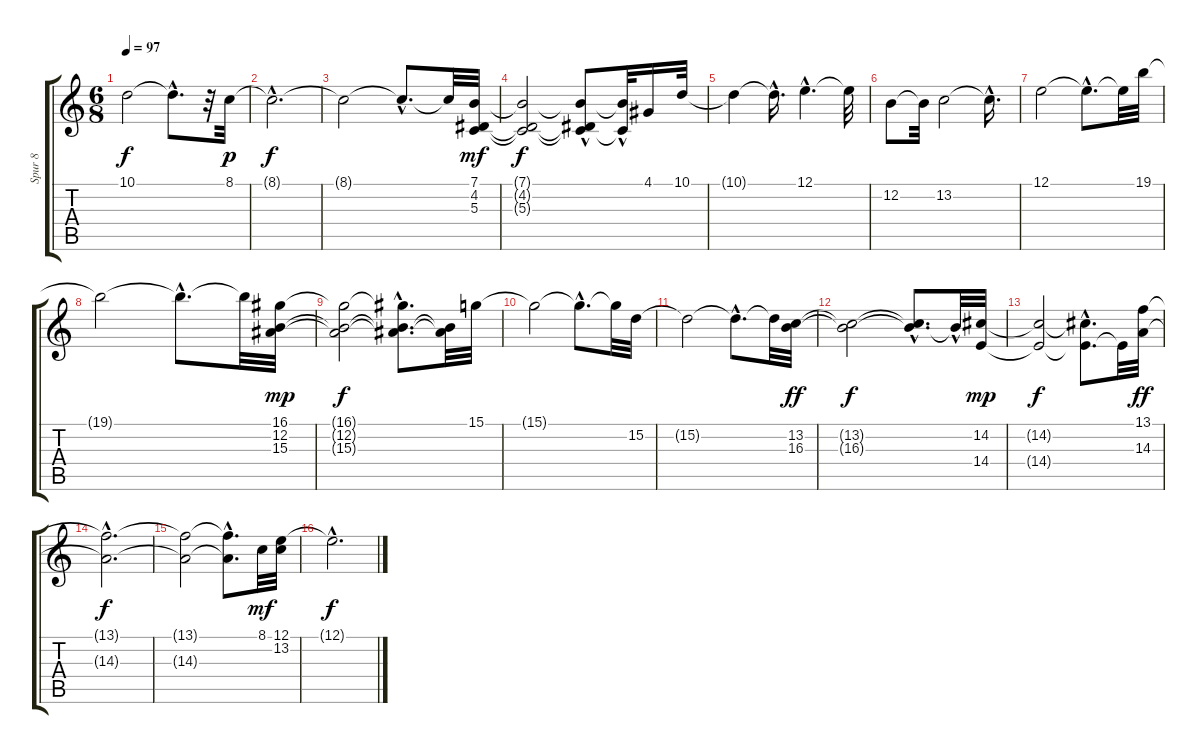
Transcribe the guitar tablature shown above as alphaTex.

\track ("Spur 8" "Spur 8") {instrument stringensemble1}
\staff {score tabs}
\tuning (E4 B3 G3 D3 A2 E2) {hide}
\ts (6 8)
\tempo 97
\clef g2
\ks c
10.1{t}.2{dy f} 10.1{hac t}.8{d} r.32 8.1.32{dy p} |
8.1{hac t}.2{d dy f} |
8.1{t}.2 8.1{hac t}.8{d} 8.1{t}.32 (7.1 4.2 5.3).32{dy mf} |
(7.1{t} 4.2{t} 5.3{t}).2{dy f} (7.1{t} 4.2{hac t} 5.3{t}).8 (7.1{t} 5.3{hac t}).32 4.1.16 10.1.32 |
10.1{t}.4 10.1{hac t}.16{d} 12.1{hac}.4{d} 12.1{t}.32 |
12.2.8 12.2{t}.32 13.2.2 13.2{hac t}.16{d} |
12.1.2 12.1{hac t}.8{d} 12.1{t}.32 19.1.32 |
19.1{t}.2 19.1{hac t}.8{d} 19.1{t}.32 (16.1 12.2 15.3).32{dy mp} |
(16.1{t} 12.2{t} 15.3{t}).2{dy f} (16.1{hac t} 12.2{hac t} 15.3{hac t}).8{d} (12.2{t} 15.3{t}).32 15.1.32 |
15.1{t}.2 15.1{hac t}.8{d} 15.1{t}.32 15.2.32 |
15.2{t}.2 15.2{hac t}.8{d} 15.2{t}.32 (13.2 16.3).32{dy ff} |
(13.2{t} 16.3{t}).2{dy f} (13.2{t} 16.3{hac t}).8{d} 16.3{hac t}.32 (14.2 14.4).32{dy mp} |
(14.2{t} 14.4{t}).2{dy f} (14.2{hac t} 14.4{hac t}).8{d} 14.4{t}.32 (13.1 14.3).32{dy ff} |
(13.1{hac t} 14.3{hac t}).2{d dy f} |
(13.1{t} 14.3{t}).2 (13.1{hac t} 14.3{t}).8{d} 8.1.32{dy mf} (12.1 13.2).32 |
12.1{hac t}.2{d dy f}
